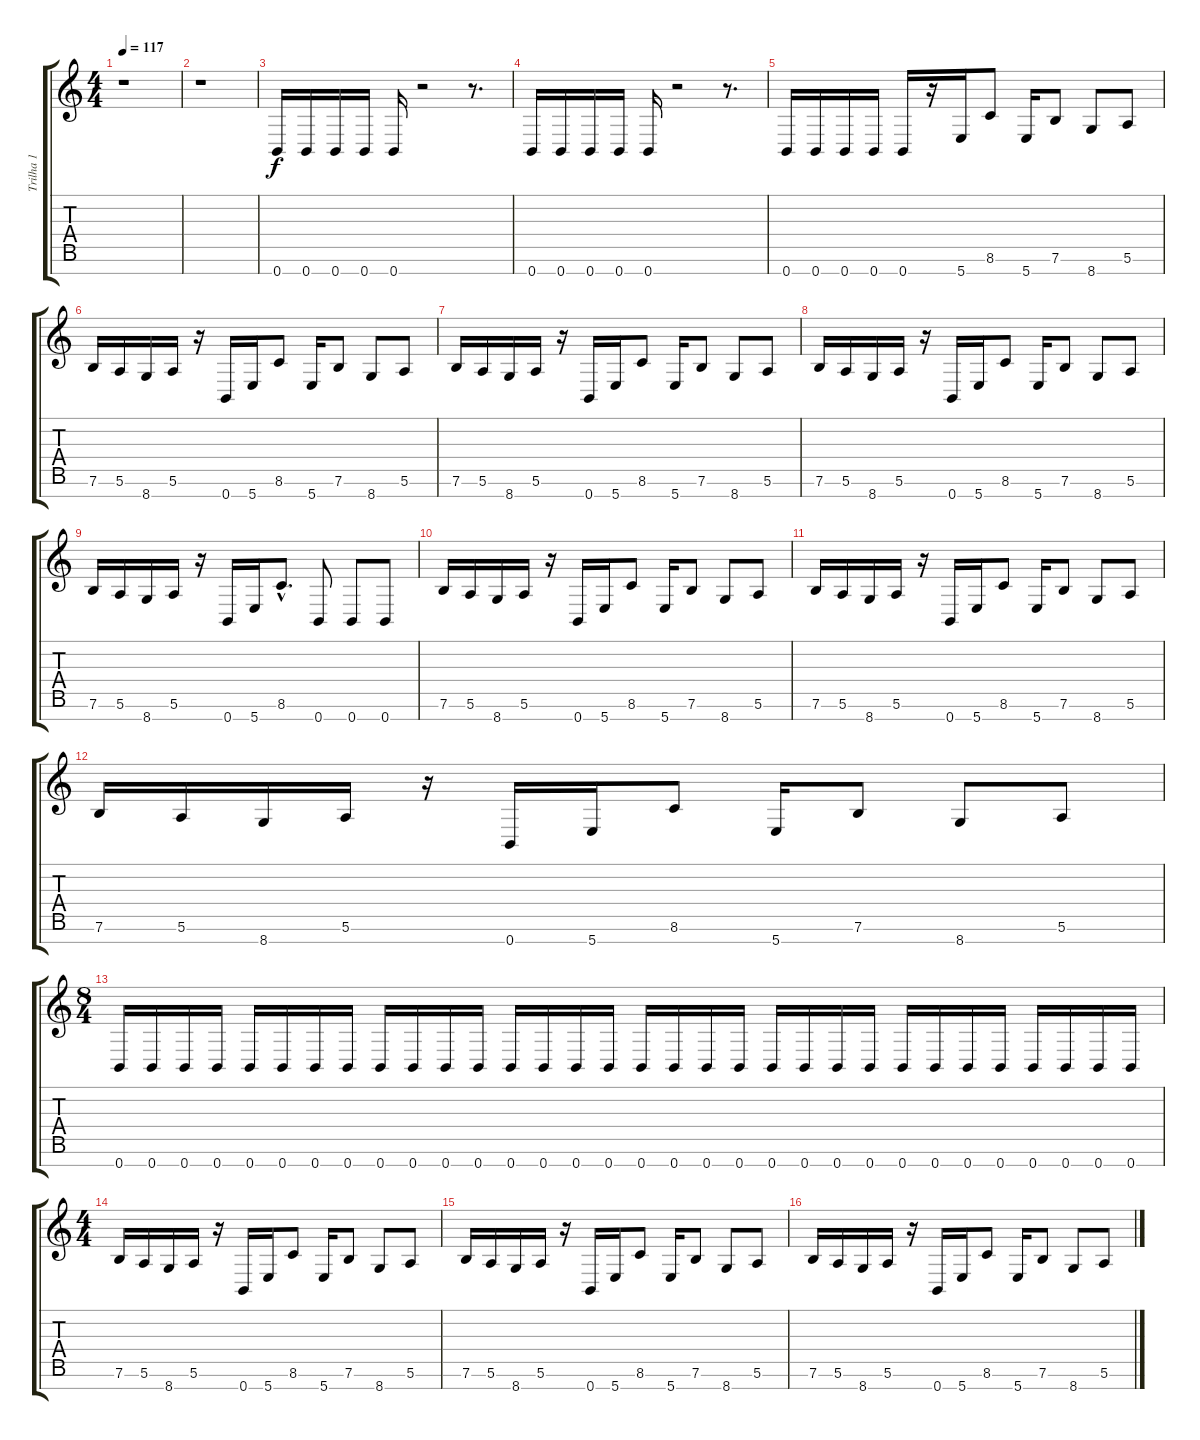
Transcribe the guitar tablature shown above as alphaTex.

\track ("Trilha 1" "Trilha 1") {instrument distortionguitar}
\staff {score tabs}
\tuning (E4 B3 G3 D3 A2 E2 B1) {hide}
\ts (4 4)
\tempo 117
\tempo 135
\tempo 117
\clef g2
\ks c
r.1{dy f instrument distortionguitar} |
r.1 |
0.7.16 0.7.16 0.7.16 0.7.16 0.7.16 r.2 r.8{d} |
0.7.16 0.7.16 0.7.16 0.7.16 0.7.16 r.2 r.8{d} |
0.7.16 0.7.16 0.7.16 0.7.16 0.7.16 r.16 5.7.16 8.6.8 5.7.16 7.6.8 8.7.8 5.6.8 |
7.6.16 5.6.16 8.7.16 5.6.16 r.16 0.7.16 5.7.16 8.6.8 5.7.16 7.6.8 8.7.8 5.6.8 |
7.6.16 5.6.16 8.7.16 5.6.16 r.16 0.7.16 5.7.16 8.6.8 5.7.16 7.6.8 8.7.8 5.6.8 |
7.6.16 5.6.16 8.7.16 5.6.16 r.16 0.7.16 5.7.16 8.6.8 5.7.16 7.6.8 8.7.8 5.6.8 |
7.6.16 5.6.16 8.7.16 5.6.16 r.16 0.7.16 5.7.16 8.6{hac}.8{d} 0.7.8 0.7.8 0.7.8 |
7.6.16 5.6.16 8.7.16 5.6.16 r.16 0.7.16 5.7.16 8.6.8 5.7.16 7.6.8 8.7.8 5.6.8 |
7.6.16 5.6.16 8.7.16 5.6.16 r.16 0.7.16 5.7.16 8.6.8 5.7.16 7.6.8 8.7.8 5.6.8 |
7.6.16 5.6.16 8.7.16 5.6.16 r.16 0.7.16 5.7.16 8.6.8 5.7.16 7.6.8 8.7.8 5.6.8 |
\ts (8 4)
0.7.16 0.7.16 0.7.16 0.7.16 0.7.16 0.7.16 0.7.16 0.7.16 0.7.16 0.7.16 0.7.16 0.7.16 0.7.16 0.7.16 0.7.16 0.7.16 0.7.16 0.7.16 0.7.16 0.7.16 0.7.16 0.7.16 0.7.16 0.7.16 0.7.16 0.7.16 0.7.16 0.7.16 0.7.16 0.7.16 0.7.16 0.7.16 |
\ts (4 4)
7.6.16 5.6.16 8.7.16 5.6.16 r.16 0.7.16 5.7.16 8.6.8 5.7.16 7.6.8 8.7.8 5.6.8 |
7.6.16 5.6.16 8.7.16 5.6.16 r.16 0.7.16 5.7.16 8.6.8 5.7.16 7.6.8 8.7.8 5.6.8 |
7.6.16 5.6.16 8.7.16 5.6.16 r.16 0.7.16 5.7.16 8.6.8 5.7.16 7.6.8 8.7.8 5.6.8
